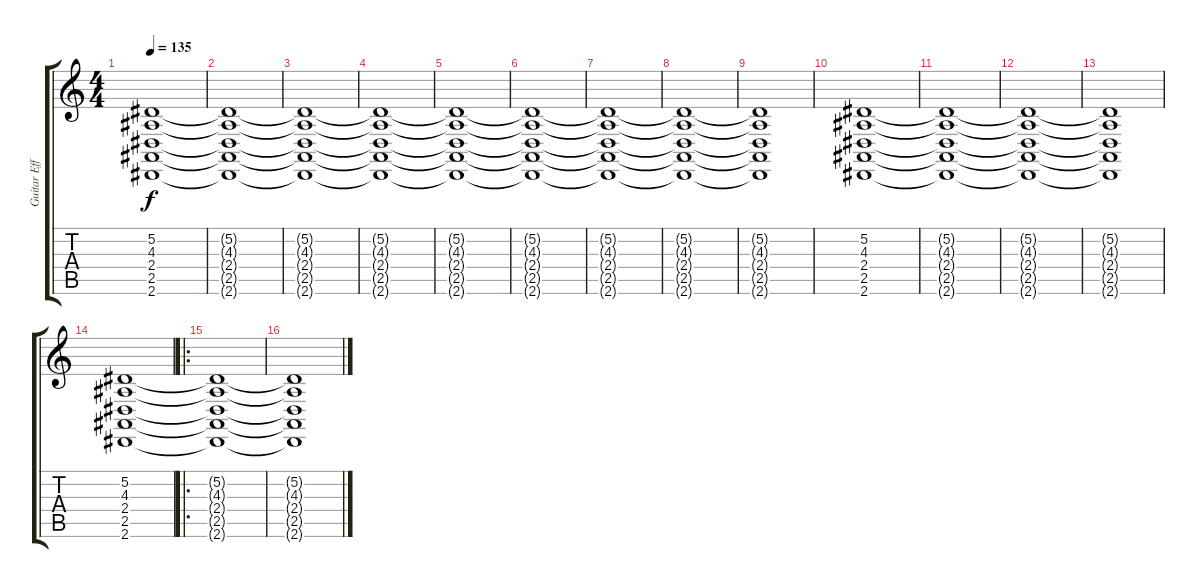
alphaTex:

\track ("Guitar Effect" "Guitar Eff") {instrument synthstrings1}
\staff {score tabs}
\tuning (Eb4 Bb3 Gb3 Db3 Ab2 Db2) {hide}
\ts (4 4)
\tempo 135
\clef g2
\ks c
(5.2{t} 4.3{t} 2.4{t} 2.5{t} 2.6{t}).1{dy f} |
(5.2{t} 4.3{t} 2.4{t} 2.5{t} 2.6{t}).1 |
(5.2{t} 4.3{t} 2.4{t} 2.5{t} 2.6{t}).1 |
(5.2{t} 4.3{t} 2.4{t} 2.5{t} 2.6{t}).1 |
(5.2{t} 4.3{t} 2.4{t} 2.5{t} 2.6{t}).1 |
(5.2{t} 4.3{t} 2.4{t} 2.5{t} 2.6{t}).1 |
(5.2{t} 4.3{t} 2.4{t} 2.5{t} 2.6{t}).1 |
(5.2{t} 4.3{t} 2.4{t} 2.5{t} 2.6{t}).1 |
(5.2{t} 4.3{t} 2.4{t} 2.5{t} 2.6{t}).1 |
(5.2 4.3 2.4 2.5 2.6).1 |
(5.2{t} 4.3{t} 2.4{t} 2.5{t} 2.6{t}).1 |
(5.2{t} 4.3{t} 2.4{t} 2.5{t} 2.6{t}).1 |
(5.2{t} 4.3{t} 2.4{t} 2.5{t} 2.6{t}).1 |
(5.2 4.3 2.4 2.5 2.6).1 |
\ro
(5.2{t} 4.3{t} 2.4{t} 2.5{t} 2.6{t}).1 |
(5.2{t} 4.3{t} 2.4{t} 2.5{t} 2.6{t}).1
